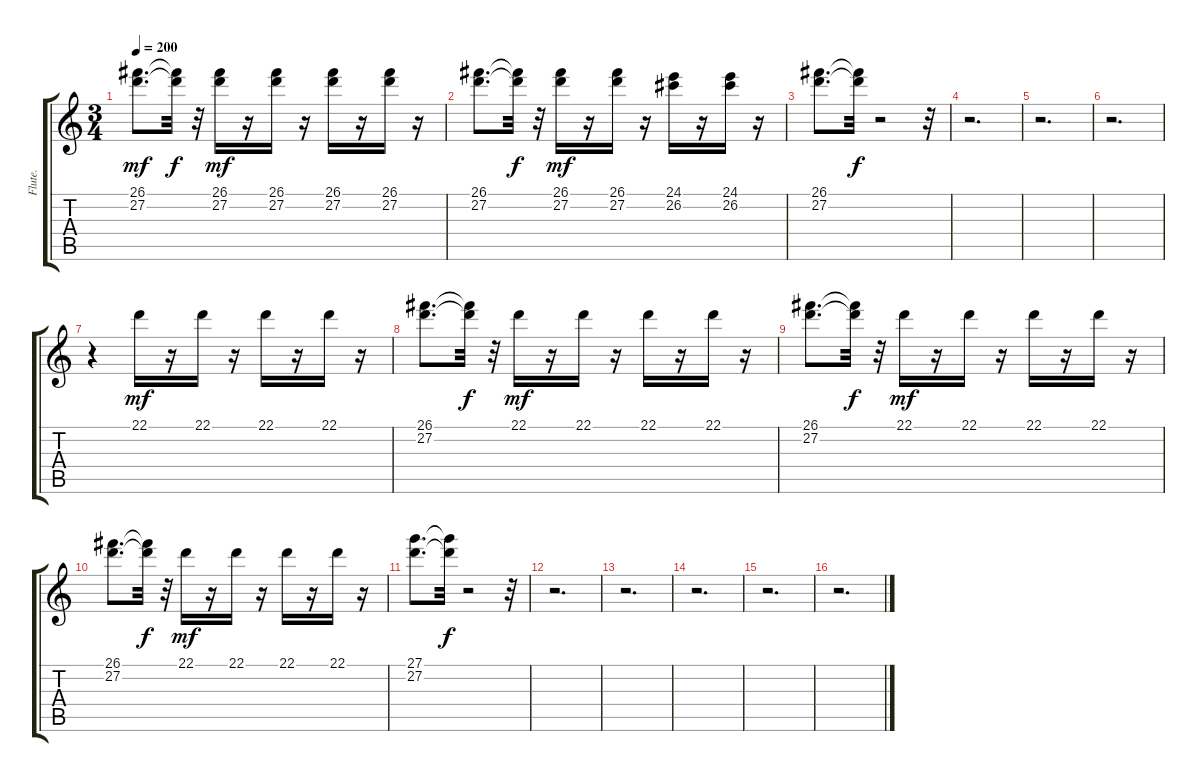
\track ("Flute." "Flute.") {instrument flute}
\staff {score tabs}
\tuning (E4 B3 G3 D3 A2 E2) {hide}
\ts (3 4)
\tempo 200
\clef g2
\ks c
(26.1 27.2).8{d dy mf} (26.1{t} 27.2{t}).32{dy f} r.32 (26.1 27.2).16{dy mf} r.16 (26.1 27.2).16 r.16 (26.1 27.2).16 r.16 (26.1 27.2).16 r.16 |
(26.1 27.2).8{d} (26.1{t} 27.2{t}).32{dy f} r.32 (26.1 27.2).16{dy mf} r.16 (26.1 27.2).16 r.16 (24.1 26.2).16 r.16 (24.1 26.2).16 r.16 |
(26.1 27.2).8{d} (26.1{t} 27.2{t}).32{dy f} r.2 r.32 |
r.2{d} |
r.2{d} |
r.2{d} |
r.4 22.1.16{dy mf} r.16 22.1.16 r.16 22.1.16 r.16 22.1.16 r.16 |
(26.1 27.2).8{d} (26.1{t} 27.2{t}).32{dy f} r.32 22.1.16{dy mf} r.16 22.1.16 r.16 22.1.16 r.16 22.1.16 r.16 |
(26.1 27.2).8{d} (26.1{t} 27.2{t}).32{dy f} r.32 22.1.16{dy mf} r.16 22.1.16 r.16 22.1.16 r.16 22.1.16 r.16 |
(26.1 27.2).8{d} (26.1{t} 27.2{t}).32{dy f} r.32 22.1.16{dy mf} r.16 22.1.16 r.16 22.1.16 r.16 22.1.16 r.16 |
(27.1 27.2).8{d} (27.1{t} 27.2{t}).32{dy f} r.2 r.32 |
r.2{d} |
r.2{d} |
r.2{d} |
r.2{d} |
r.2{d}
